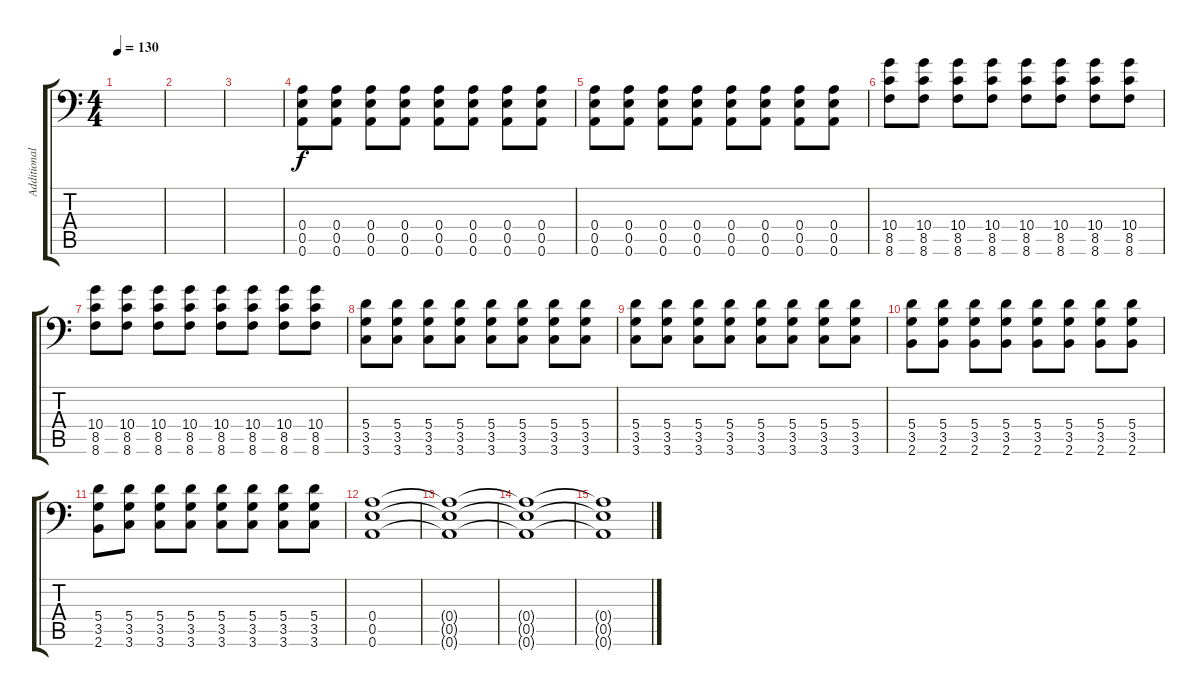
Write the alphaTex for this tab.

\track ("Additional Guitar" "Additional") {instrument distortionguitar}
\staff {score tabs}
\tuning (B3 Gb3 D3 A2 E2 A1) {hide}
\ts (4 4)
\tempo 130
\clef f4
\ks c
|
|
|
(0.4 0.5 0.6).8 (0.4 0.5 0.6).8 (0.4 0.5 0.6).8 (0.4 0.5 0.6).8 (0.4 0.5 0.6).8 (0.4 0.5 0.6).8 (0.4 0.5 0.6).8 (0.4 0.5 0.6).8 |
(0.4 0.5 0.6).8 (0.4 0.5 0.6).8 (0.4 0.5 0.6).8 (0.4 0.5 0.6).8 (0.4 0.5 0.6).8 (0.4 0.5 0.6).8 (0.4 0.5 0.6).8 (0.4 0.5 0.6).8 |
(10.4 8.5 8.6).8 (10.4 8.5 8.6).8 (10.4 8.5 8.6).8 (10.4 8.5 8.6).8 (10.4 8.5 8.6).8 (10.4 8.5 8.6).8 (10.4 8.5 8.6).8 (10.4 8.5 8.6).8 |
(10.4 8.5 8.6).8 (10.4 8.5 8.6).8 (10.4 8.5 8.6).8 (10.4 8.5 8.6).8 (10.4 8.5 8.6).8 (10.4 8.5 8.6).8 (10.4 8.5 8.6).8 (10.4 8.5 8.6).8 |
(5.4 3.5 3.6).8 (5.4 3.5 3.6).8 (5.4 3.5 3.6).8 (5.4 3.5 3.6).8 (5.4 3.5 3.6).8 (5.4 3.5 3.6).8 (5.4 3.5 3.6).8 (5.4 3.5 3.6).8 |
(5.4 3.5 3.6).8 (5.4 3.5 3.6).8 (5.4 3.5 3.6).8 (5.4 3.5 3.6).8 (5.4 3.5 3.6).8 (5.4 3.5 3.6).8 (5.4 3.5 3.6).8 (5.4 3.5 3.6).8 |
(5.4 3.5 2.6).8 (5.4 3.5 2.6).8 (5.4 3.5 2.6).8 (5.4 3.5 2.6).8 (5.4 3.5 2.6).8 (5.4 3.5 2.6).8 (5.4 3.5 2.6).8 (5.4 3.5 2.6).8 |
(5.4 3.5 2.6).8 (5.4 3.5 3.6).8 (5.4 3.5 3.6).8 (5.4 3.5 3.6).8 (5.4 3.5 3.6).8 (5.4 3.5 3.6).8 (5.4 3.5 3.6).8 (5.4 3.5 3.6).8 |
(0.4 0.5 0.6).1{dy f} |
(0.4{t} 0.5{t} 0.6{t}).1 |
(0.4{t} 0.5{t} 0.6{t}).1 |
(0.4{t} 0.5{t} 0.6{t}).1
